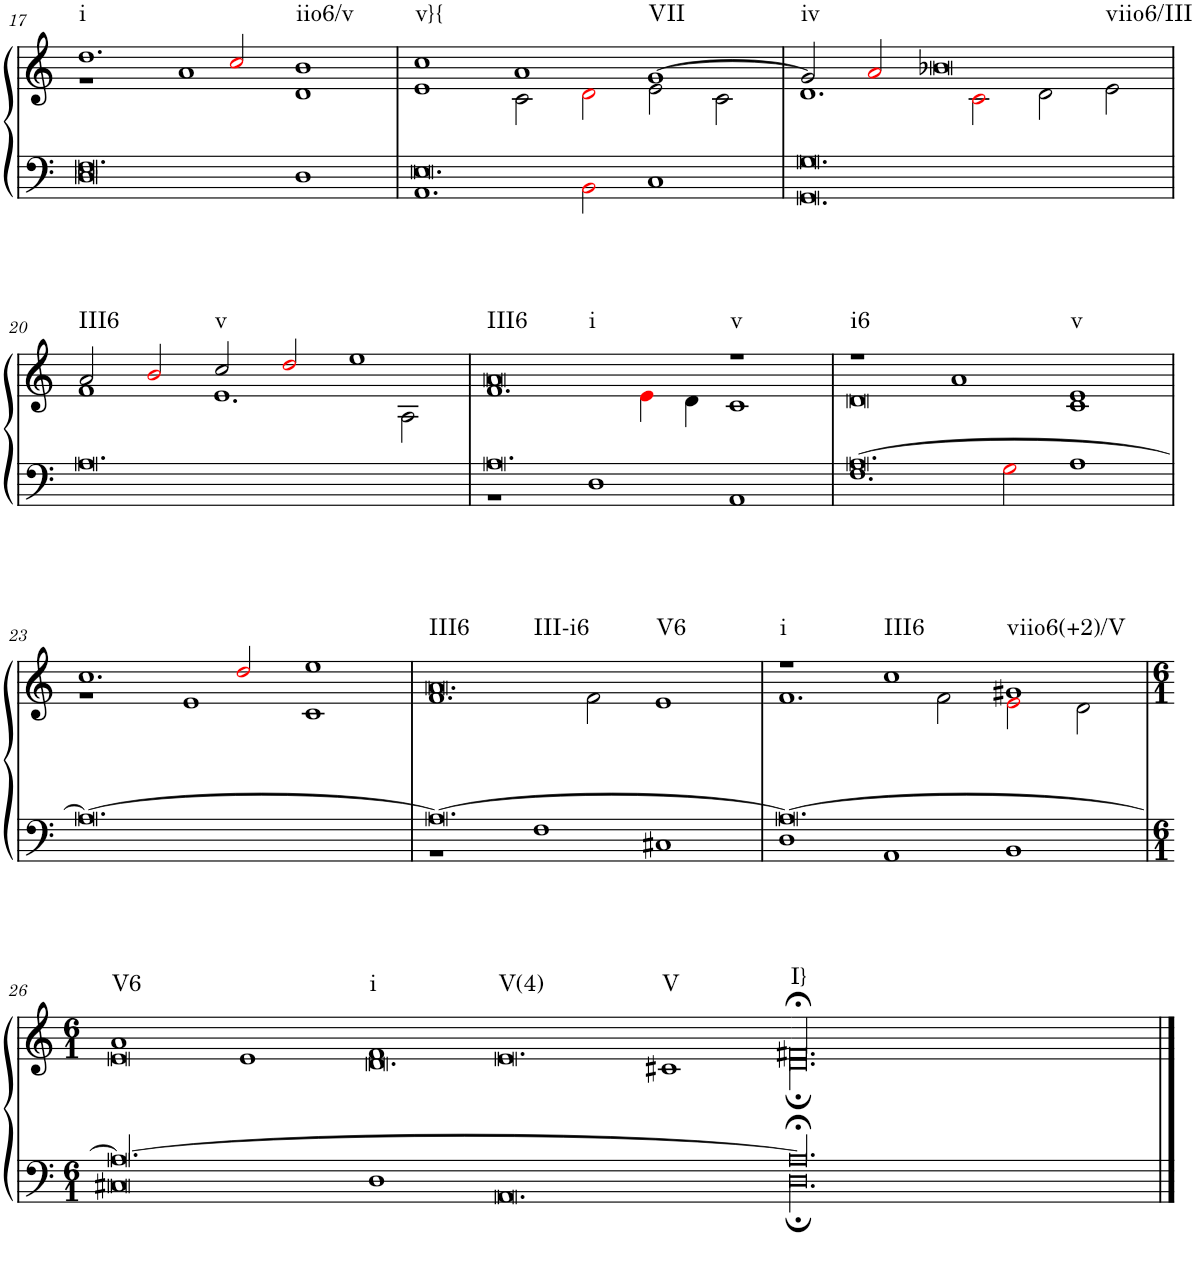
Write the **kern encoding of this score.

**kern	**kern	**harte
*part1	*part1	*part1
*staff2	*staff1	*
*I"Organ	*	*
*I'Org.	*	*
!!LO:PB:g=z
*clefF4	*clefG2	*
*k[]	*k[]	*
*M3/1	*M3/1	*
=17	=17	=17
*^	*^	*
!	!	!	!	!LO:H:kt=i
0.F	0D	1.dd	1r	N
.	.	.	1a	.
.	.	2cci/	.	.
!	!	!	!	!LO:H:kt=iio6/v
.	1D	1b	1d	N
=18	=18	=18	=18	=18
!	!	!	!	!LO:H:kt=v}{
0.E	1.AA	1cc	1e	N
.	.	1a	2c\	.
.	2BBi\	.	2di\	.
!	!	!	!	!LO:H:kt=VII
.	1C	[1g	2e\	N
.	.	.	2c\	.
=19	=19	=19	=19	=19
!	!	!	!	!LO:H:kt=iv
0.G	0.GG	2g/]	1.d	N
.	.	2ai/	.	.
!	!	!	!	!LO:H:kt=viio6/III
.	.	0b-X	.	N
.	.	.	2ci\	.
.	.	.	2d\	.
.	.	.	2e\	.
*v	*v	*	*	*
!!LO:LB:g=z	!!
=20	=20	=20	=20
!	!	!	!LO:H:kt=III6
0.A	2a/	1f	N
.	2bi/	.	.
!	!	!	!LO:H:kt=v
.	2cc/	1.e	N
.	2ddi/	.	.
.	1ee	.	.
.	.	2A\	.
=21	=21	=21	=21
*^	*	*	*
!	!	!	!	!LO:H:n=1:kt=III6
!	!	!	!	!LO:H:n=2:kt=i
0.A	1r	0a	1.f	N N
.	1D	.	.	.
.	.	.	4ei\	.
.	.	.	4d\	.
!	!	!	!	!LO:H:kt=v
.	1AA	1r	1c	N
=22	=22	=22	=22	=22
!	!	!	!	!LO:H:kt=i6
[0.A	1.F	1r	0d	N
.	.	1a	.	.
.	2Gi\	.	.	.
!	!	!	!	!LO:H:kt=v
.	1A	1e	1c	N
*v	*v	*	*	*
!!LO:LB:g=z	!!
=23	=23	=23	=23
0.A_	1.cc	1r	.
.	.	1e	.
.	2ddi/	.	.
.	1ee	1c	.
=24	=24	=24	=24
*^	*	*	*
!	!	!	!	!LO:H:n=1:kt=III6
!	!	!	!	!LO:H:n=2:kt=III-i6
!	!	!	!	!LO:H:n=3:kt=V6
0.A_	1r	0.a	1.f	N N N
.	1F	.	.	.
.	.	.	2f\	.
.	1C#X	.	1e	.
=25	=25	=25	=25	=25
!	!	!	!	!LO:H:kt=i
0.A_	1D	1r	1.f	N
!	!	!	!	!LO:H:kt=III6
.	1AA	1cc	.	N
.	.	.	2f\	.
!	!	!	!	!LO:H:kt=viio6(+2)/V
.	1BB	1g#X	2ei\	N
.	.	.	2d\	.
!!LO:LB:g=z	!!
=26	=26	=26	=26	=26
*M6/1	*	*M6/1	*	*
!	!	!	!	!LO:H:kt=V6
00.A/_	0C#X	1a	0e	N
.	.	1e	.	.
!	!	!	!	!LO:H:kt=i
.	1D	1f	0.d	N
!	!	!	!	!LO:H:n=1:kt=V(4)
!	!	!	!	!LO:H:n=2:kt=V
.	0.AA	0.e	.	N N
.	.	.	1c#X	.
=27-	=27-	=27-	=27-	=27-
!	!	!	!	!LO:H:kt=I}
00.A;</]	00.D;\	00.f#X;</	00.d;\	N
*v	*v	*	*	*
*	*v	*v	*
==	==	==
*-	*-	*-
